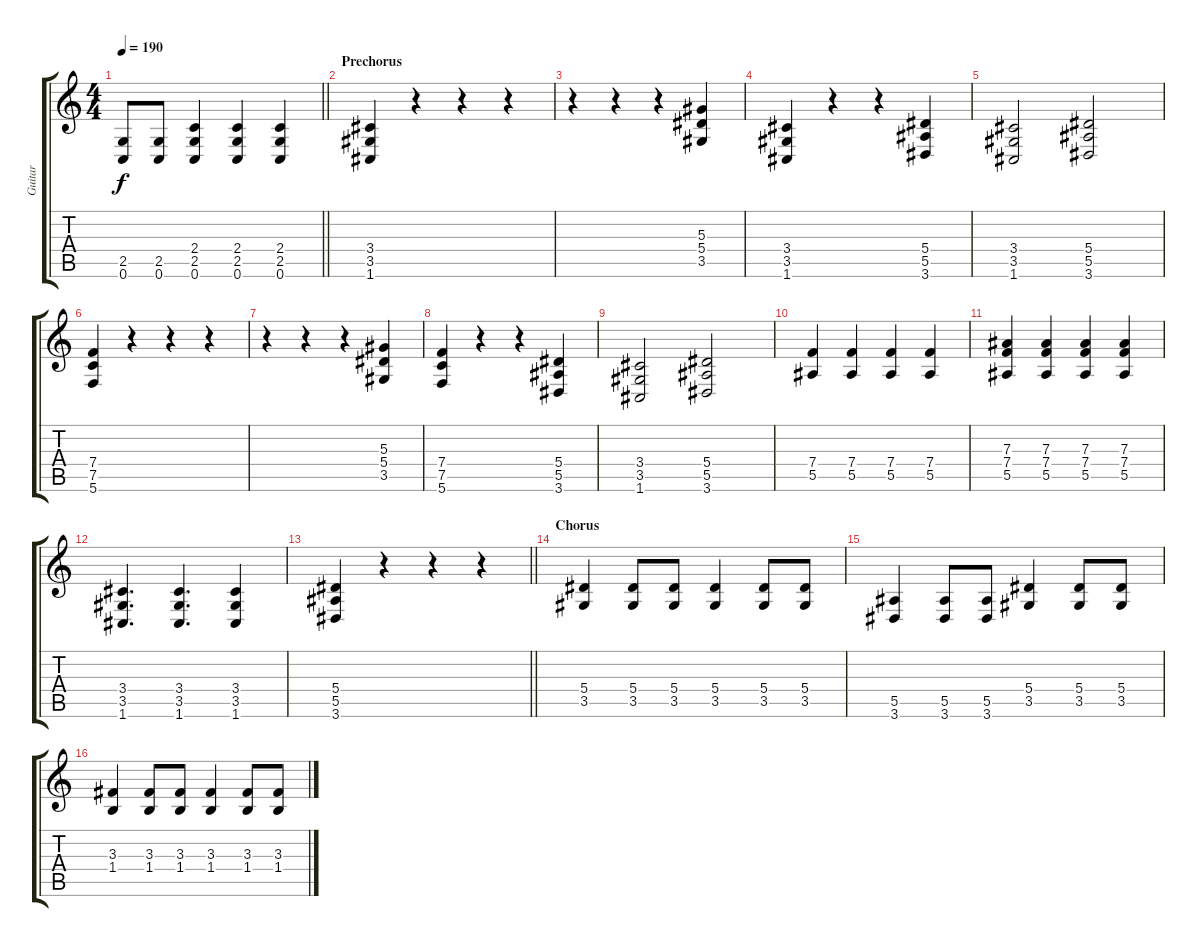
\track ("Guitar" "Guitar") {instrument distortionguitar}
\staff {score tabs}
\tuning (C4 G3 Eb3 Bb2 F2 C2) {hide}
\ts (4 4)
\tempo 190
\clef g2
\barLineRight lightlight
\ks c
(2.5 0.6).8{dy f} (2.5 0.6).8 (2.4 2.5 0.6).4 (2.4 2.5 0.6).4 (2.4 2.5 0.6).4 |
\section ("" "Prechorus")
(3.4 3.5 1.6).4 r.4 r.4 r.4 |
r.4 r.4 r.4 (5.3 5.4 3.5).4 |
(3.4 3.5 1.6).4 r.4 r.4 (5.4 5.5 3.6).4 |
(3.4 3.5 1.6).2 (5.4 5.5 3.6).2 |
(7.4 7.5 5.6).4 r.4 r.4 r.4 |
r.4 r.4 r.4 (5.3 5.4 3.5).4 |
(7.4 7.5 5.6).4 r.4 r.4 (5.4 5.5 3.6).4 |
(3.4 3.5 1.6).2 (5.4 5.5 3.6).2 |
(7.4 5.5).4 (7.4 5.5).4 (7.4 5.5).4 (7.4 5.5).4 |
(7.3 7.4 5.5).4 (7.3 7.4 5.5).4 (7.3 7.4 5.5).4 (7.3 7.4 5.5).4 |
(3.4 3.5 1.6).4{d} (3.4 3.5 1.6).4{d} (3.4 3.5 1.6).4 |
\barLineRight lightlight
(5.4 5.5 3.6).4 r.4 r.4 r.4 |
\section ("" "Chorus")
(5.4 3.5).4 (5.4 3.5).8 (5.4 3.5).8 (5.4 3.5).4 (5.4 3.5).8 (5.4 3.5).8 |
(5.5 3.6).4 (5.5 3.6).8 (5.5 3.6).8 (5.4 3.5).4 (5.4 3.5).8 (5.4 3.5).8 |
(3.3 1.4).4 (3.3 1.4).8 (3.3 1.4).8 (3.3 1.4).4 (3.3 1.4).8 (3.3 1.4).8
